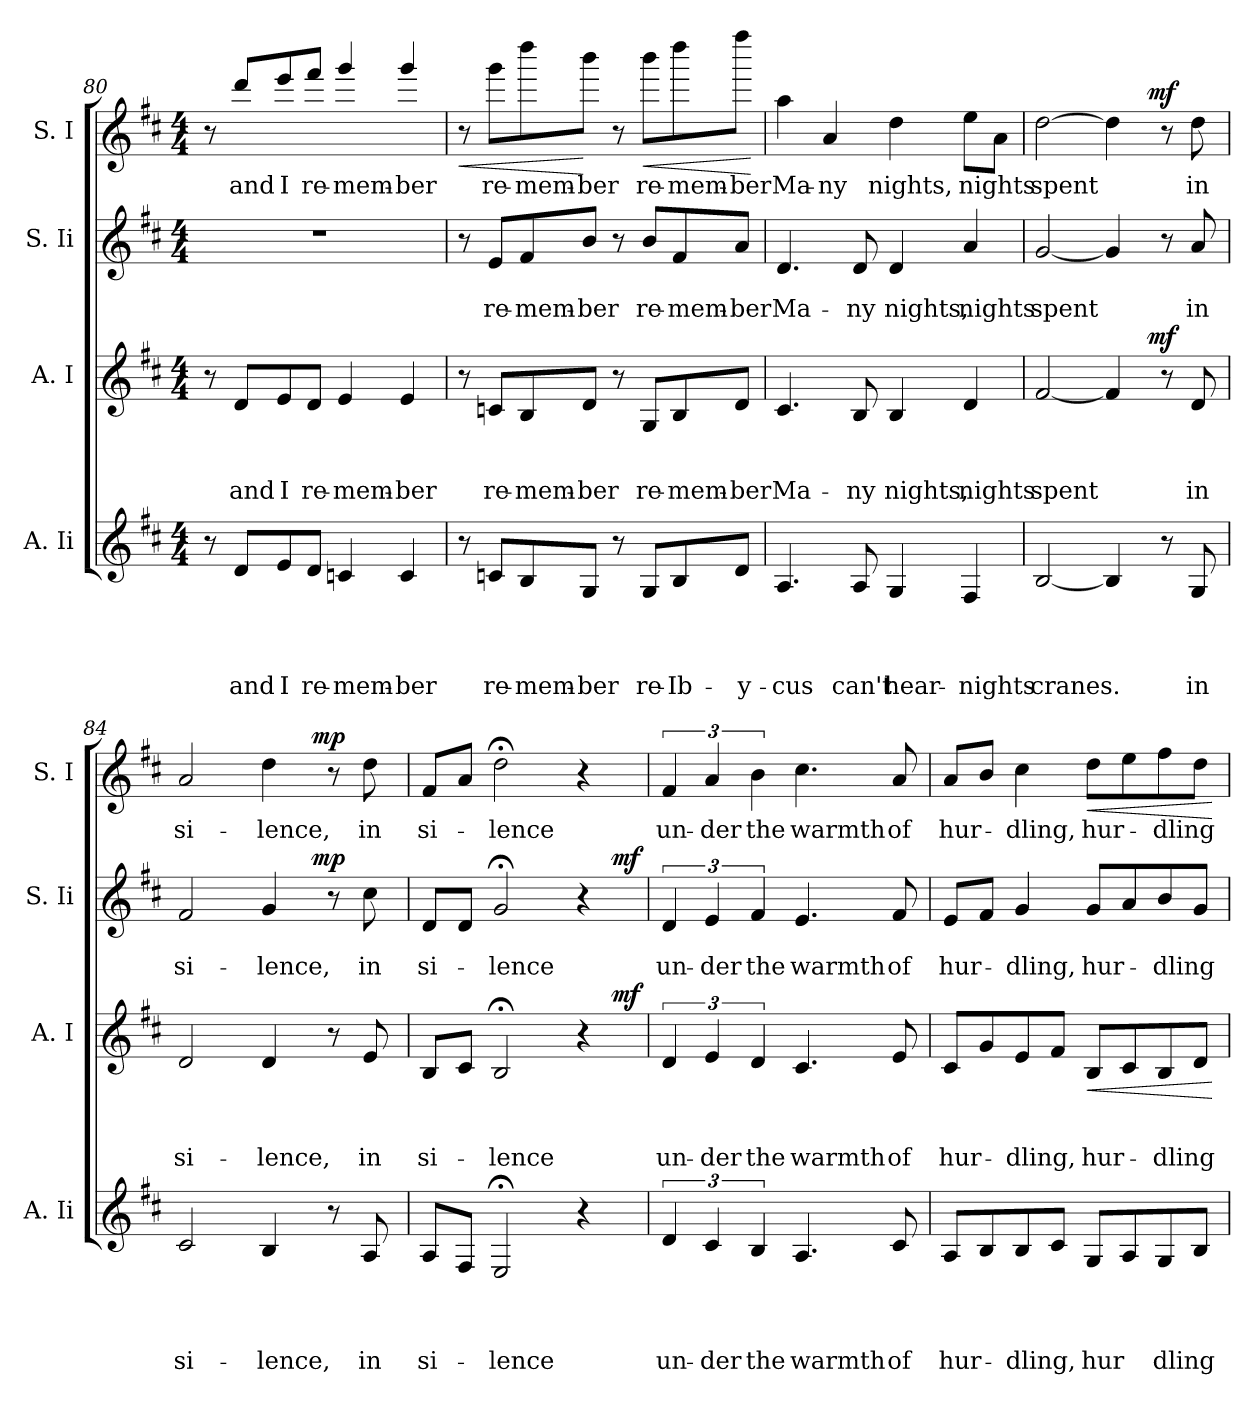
**kern	**text	**text	**text	**text	**kern	**text	**text	**text	**dynam	**kern	**text	**text	**dynam	**kern	**text	**dynam
*part4	*part4	*part4	*part4	*part4	*part3	*part3	*part3	*part3	*part3	*part2	*part2	*part2	*part2	*part1	*part1	*part1
*staff4	*staff4	*staff4	*staff4	*staff4	*staff3	*staff3	*staff3	*staff3	*staff3	*staff2	*staff2	*staff2	*staff2	*staff1	*staff1	*staff1
*I"A. Ii	*	*	*	*	*I"A. I	*	*	*	*	*I"S. Ii	*	*	*	*I"S. I	*	*
*I'A. Ii	*	*	*	*	*I'A. I	*	*	*	*	*I'S. Ii	*	*	*	*I'S. I	*	*
*clefG2	*	*	*	*	*clefG2	*	*	*	*	*clefG2	*	*	*	*clefG2	*	*
*k[f#c#]	*	*	*	*	*k[f#c#]	*	*	*	*	*k[f#c#]	*	*	*	*k[f#c#]	*	*
*D:	*	*	*	*	*D:	*	*	*	*	*D:	*	*	*	*D:	*	*
*M4/4	*	*	*	*	*M4/4	*	*	*	*	*M4/4	*	*	*	*M4/4	*	*
=80	=80	=80	=80	=80	=80	=80	=80	=80	=80	=80	=80	=80	=80	=80	=80	=80
8r	.	.	.	.	8r	.	.	.	.	1r	.	.	.	8r	.	.
!	!	!	!	!LO:LY:b	!	!	!	!LO:LY:b	!	!	!	!	!	!	!LO:LY:b	!
8d/L	.	.	.	and	8d/L	.	.	and	.	.	.	.	.	8ddd/L	and	.
!	!	!	!	!LO:LY:b	!	!	!	!LO:LY:b	!	!	!	!	!	!	!LO:LY:b	!
8e/	.	.	.	I	8e/	.	.	I	.	.	.	.	.	8eee/	I	.
!	!	!	!	!LO:LY:b	!	!	!	!LO:LY:b	!	!	!	!	!	!	!LO:LY:b	!
8d/J	.	.	.	re-	8d/J	.	.	re-	.	.	.	.	.	8fff#/J	re-	.
!	!	!	!	!LO:LY:b	!	!	!	!LO:LY:b	!	!	!	!	!	!	!LO:LY:b	!
4cn/	.	.	.	-mem-	4e/	.	.	-mem-	.	.	.	.	.	4ggg/	-mem-	.
!	!	!	!	!LO:LY:b	!	!	!	!LO:LY:b	!	!	!	!	!	!	!LO:LY:b	!
4c/	.	.	.	-ber	4e/	.	.	-ber	.	.	.	.	.	4ggg/	-ber	.
=81	=81	=81	=81	=81	=81	=81	=81	=81	=81	=81	=81	=81	=81	=81	=81	=81
!	!	!	!	!	!	!	!	!	!	!	!	!	!	!	!	!LO:HP:b
8r	.	.	.	.	8r	.	.	.	.	8r	.	.	.	8r	.	<
!	!	!	!	!LO:LY:b	!	!	!	!LO:LY:b	!	!	!	!LO:LY:b	!	!	!LO:LY:b	!
8cn/L	.	.	.	re-	8cn/L	.	.	re-	.	8e/L	.	re-	.	8ggg\L	re-	.
!	!	!	!	!LO:LY:b	!	!	!	!LO:LY:b	!	!	!	!LO:LY:b	!	!	!LO:LY:b	!
8B/	.	.	.	-mem-	8B/	.	.	-mem-	.	8f#/	.	-mem-	.	8dddd\	-mem-	.
!	!	!	!	!LO:LY:b:rj	!	!	!	!LO:LY:b:rj	!	!	!	!LO:LY:b:rj	!	!	!LO:LY:b:rj	!
8G/J	.	.	.	-ber	8d/J	.	.	-ber	.	8b/J	.	-ber	.	8bbb\J	-ber	[
8r	.	.	.	.	8r	.	.	.	.	8r	.	.	.	8r	.	.
!	!	!	!	!LO:LY:b	!	!	!	!LO:LY:b	!	!	!	!LO:LY:b	!	!	!LO:LY:b	!LO:HP:b
8G/L	.	.	.	re-	8G/L	.	.	re-	.	8b/L	.	re-	.	8bbb\L	re-	<
!	!	!	!	!LO:LY:b	!	!	!	!LO:LY:b	!	!	!	!LO:LY:b	!	!	!LO:LY:b	!
8B/	.	.	.	-Ib-	8B/	.	.	-mem-	.	8f#/	.	-mem-	.	8dddd\	-mem-	.
!	!	!	!	!LO:LY:b	!	!	!	!LO:LY:b:rj	!	!	!	!LO:LY:b:rj	!	!	!LO:LY:b:rj	!
8d/J	.	.	.	-y-	8d/J	.	.	-ber	.	8a/J	.	-ber	.	8ffff#\J	-ber	.
.	.	.	.	.	.	.	.	.	.	.	.	.	.	.	.	[
!!LO:LB:g=z
=82	=82	=82	=82	=82	=82	=82	=82	=82	=82	=82	=82	=82	=82	=82	=82	=82
!	!	!	!	!LO:LY:b	!	!	!	!LO:LY:b	!	!	!	!LO:LY:b	!	!	!LO:LY:b	!
4.A/	.	.	.	-cus	4.c#/	.	.	Ma-	.	4.d/	.	Ma-	.	4aa\	Ma-	.
!	!	!	!	!	!	!	!	!	!	!	!	!	!	!	!LO:LY:b	!
.	.	.	.	.	.	.	.	.	.	.	.	.	.	4a/	-ny	.
!	!	!	!	!LO:LY:b	!	!	!	!LO:LY:b	!	!	!	!LO:LY:b	!	!	!	!
8A/	.	.	.	can't	8B/	.	.	-ny	.	8d/	.	-ny	.	.	.	.
!	!	!	!	!LO:LY:b	!	!	!	!LO:LY:b	!	!	!	!LO:LY:b	!	!	!LO:LY:b	!
4G/	.	.	.	hear-	4B/	.	.	nights,	.	4d/	.	nights,	.	4dd\	nights,	.
!	!	!	!	!LO:LY:b	!	!	!	!LO:LY:b	!	!	!	!LO:LY:b	!	!	!LO:LY:b	!
4F#/	.	.	.	-nights	4d/	.	.	nights	.	4a/	.	nights	.	8ee\L	nights	.
.	.	.	.	.	.	.	.	.	.	.	.	.	.	8a\J	.	.
=83	=83	=83	=83	=83	=83	=83	=83	=83	=83	=83	=83	=83	=83	=83	=83	=83
!	!	!	!	!LO:LY:b	!	!	!	!LO:LY:b	!	!	!	!LO:LY:b	!	!	!LO:LY:b	!
*	*	*	*	*	*^	*	*	*	*	*^	*	*	*	*^	*	*
[<2B/	.	.	.	cranes.	[<2f#/	2ryy	.	.	spent	.	[<2g/	2ryy	.	spent	.	[>2dd\	2ryy	spent	.
4B/]	.	.	.	.	4f#/]	8..ryy	.	.	.	.	4g/]	8..ryy	.	.	.	4dd\]	8..ryy	.	.
!	!	!	!	!	!	!	!	!	!	!LO:DY:b	!	!	!	!	!LO:DY:a	!	!	!	!
!	!	!	!	!	!	!	!	!	!	!	!	!	!	!	!LO:DY:n=1:b	!	!	!	!LO:DY:a
.	.	.	.	.	.	4ryy	.	.	.	mf	.	4ryy	.	.	mf mf	.	4ryy	.	mf
8r	.	.	.	.	8r	.	.	.	.	.	8r	.	.	.	.	8r	.	.	.
!	!	!	!	!LO:LY:b	!	!	!	!	!LO:LY:b	!	!	!	!	!LO:LY:b	!	!	!	!LO:LY:b	!
8G/	.	.	.	in	8d/	.	.	.	in	.	8a/	.	.	in	.	8dd\	.	in	.
.	.	.	.	.	.	32ryy	.	.	.	.	.	32ryy	.	.	.	.	32ryy	.	.
=84	=84	=84	=84	=84	=84	=84	=84	=84	=84	=84	=84	=84	=84	=84	=84	=84	=84	=84	=84
!	!	!	!	!LO:LY:b	!	!	!	!	!LO:LY:b	!	!	!	!	!LO:LY:b	!	!	!	!LO:LY:b	!
2c#/	.	.	.	si-	2d/	2ryy	.	.	si-	.	2f#/	2ryy	.	si-	.	2a/	2ryy	si-	.
!	!	!	!	!LO:LY:b	!	!	!	!	!LO:LY:b	!	!	!	!	!LO:LY:b	!	!	!	!LO:LY:b	!
4B/	.	.	.	-lence,	4d/	8..ryy	.	.	-lence,	.	4g/	8..ryy	.	-lence,	.	4dd\	8..ryy	-lence,	.
!	!	!	!	!	!	!	!	!	!	!LO:DY:a	!	!	!	!	!	!	!	!	!
!	!	!	!	!	!	!	!	!	!	!LO:DY:n=1:b	!	!	!	!	!LO:DY:a	!	!	!	!LO:DY:a
.	.	.	.	.	.	4ryy	.	.	.	mp mp	.	4ryy	.	.	mp	.	4ryy	.	mp
8r	.	.	.	.	8r	.	.	.	.	.	8r	.	.	.	.	8r	.	.	.
!	!	!	!	!LO:LY:b	!	!	!	!	!LO:LY:b	!	!	!	!	!LO:LY:b	!	!	!	!LO:LY:b	!
8A/	.	.	.	in	8e/	.	.	.	in	.	8cc#\	.	.	in	.	8dd\	.	in	.
.	.	.	.	.	.	32ryy	.	.	.	.	.	32ryy	.	.	.	.	32ryy	.	.
!!LO:LB:g=z	!!
=85	=85	=85	=85	=85	=85	=85	=85	=85	=85	=85	=85	=85	=85	=85	=85	=85	=85	=85	=85
!	!	!	!	!LO:LY:b	!	!	!	!	!LO:LY:b	!	!	!	!	!LO:LY:b	!	!	!	!LO:LY:b	!
8A/L	.	.	.	si-	8B/L	2..ryy	.	.	si-	.	8d/L	2..ryy	.	si-	.	8f#/L	2..ryy	si-	.
8F#/J	.	.	.	.	8c#/J	.	.	.	.	.	8d/J	.	.	.	.	8a/J	.	.	.
!	!	!	!	!LO:LY:b	!	!	!	!	!LO:LY:b	!	!	!	!	!LO:LY:b	!	!	!	!LO:LY:b	!
2E;/	.	.	.	-lence	2B;/	.	.	.	-lence	.	2g;/	.	.	-lence	.	2dd;<\	.	-lence	.
4r	.	.	.	.	4r	.	.	.	.	.	4r	.	.	.	.	4r	.	.	.
!	!	!	!	!	!	!	!	!	!	!LO:DY:b	!	!	!	!	!LO:DY:b	!	!	!	!LO:DY:a
!	!	!	!	!	!	!	!	!	!	!	!	!	!	!	!	!	!	!	!LO:DY:n=1:b
.	.	.	.	.	.	8ryy	.	.	.	mf	.	8ryy	.	.	mf	.	8ryy	.	mf mf
=86	=86	=86	=86	=86	=86	=86	=86	=86	=86	=86	=86	=86	=86	=86	=86	=86	=86	=86	=86
!	!	!	!	!LO:LY:b	!	!	!	!	!LO:LY:b	!	!	!	!	!LO:LY:b	!	!	!	!LO:LY:b	!
*	*	*	*	*	*v	*v	*	*	*	*	*	*	*	*	*	*v	*v	*	*
*	*	*	*	*	*	*	*	*	*	*v	*v	*	*	*	*	*	*
6d/	.	.	.	un-	6d/	.	.	un-	.	6d/	.	un-	.	6f#/	un-	.
!	!	!	!	!LO:LY:b	!	!	!	!LO:LY:b	!	!	!	!LO:LY:b	!	!	!LO:LY:b	!
6c#/	.	.	.	-der	6e/	.	.	-der	.	6e/	.	-der	.	6a/	-der	.
!	!	!	!	!LO:LY:b	!	!	!	!LO:LY:b	!	!	!	!LO:LY:b	!	!	!LO:LY:b	!
6B/	.	.	.	the	6d/	.	.	the	.	6f#/	.	the	.	6b\	the	.
!	!	!	!	!LO:LY:b	!	!	!	!LO:LY:b	!	!	!	!LO:LY:b	!	!	!LO:LY:b	!
4.A/	.	.	.	warmth	4.c#/	.	.	warmth	.	4.e/	.	warmth	.	4.cc#\	warmth	.
!	!	!	!	!LO:LY:b	!	!	!	!LO:LY:b	!	!	!	!LO:LY:b	!	!	!LO:LY:b	!
8c#/	.	.	.	of	8e/	.	.	of	.	8f#/	.	of	.	8a/	of	.
=87	=87	=87	=87	=87	=87	=87	=87	=87	=87	=87	=87	=87	=87	=87	=87	=87
!	!	!	!	!LO:LY:b	!	!	!	!LO:LY:b	!	!	!	!LO:LY:b	!	!	!LO:LY:b	!
8A/L	.	.	.	hur-	8c#/L	.	.	hur-	.	8e/L	.	hur-	.	8a/L	hur-	.
8B/	.	.	.	.	8g/	.	.	.	.	8f#/J	.	.	.	8b/J	.	.
!	!	!	!	!LO:LY:b	!	!	!	!LO:LY:b	!	!	!	!LO:LY:b	!	!	!LO:LY:b	!
8B/	.	.	.	-dling,	8e/	.	.	-dling,	.	4g/	.	-dling,	.	4cc#\	-dling,	.
8c#/J	.	.	.	.	8f#/J	.	.	.	.	.	.	.	.	.	.	.
!	!	!	!	!LO:LY:b	!	!	!	!LO:LY:b	!LO:HP:b	!	!	!LO:LY:b	!	!	!LO:LY:b	!LO:HP:b
8G/L	.	.	.	hur	8B/L	.	.	hur-	<	8g/L	.	hur-	.	8dd\L	hur-	<
8A/	.	.	.	.	8c#/	.	.	.	.	8a/	.	.	.	8ee\	.	.
!	!	!	!	!LO:LY:b	!	!	!	!LO:LY:b	!	!	!	!LO:LY:b	!	!	!LO:LY:b	!
8G/	.	.	.	dling	8B/	.	.	-dling	.	8b/	.	-dling	.	8ff#\	-dling	.
8B/J	.	.	.	.	8d/J	.	.	.	.	8g/J	.	.	.	8dd\J	.	.
.	.	.	.	.	.	.	.	.	[	.	.	.	.	.	.	[
=	=	=	=	=	=	=	=	=	=	=	=	=	=	=	=	=
*-	*-	*-	*-	*-	*-	*-	*-	*-	*-	*-	*-	*-	*-	*-	*-	*-
